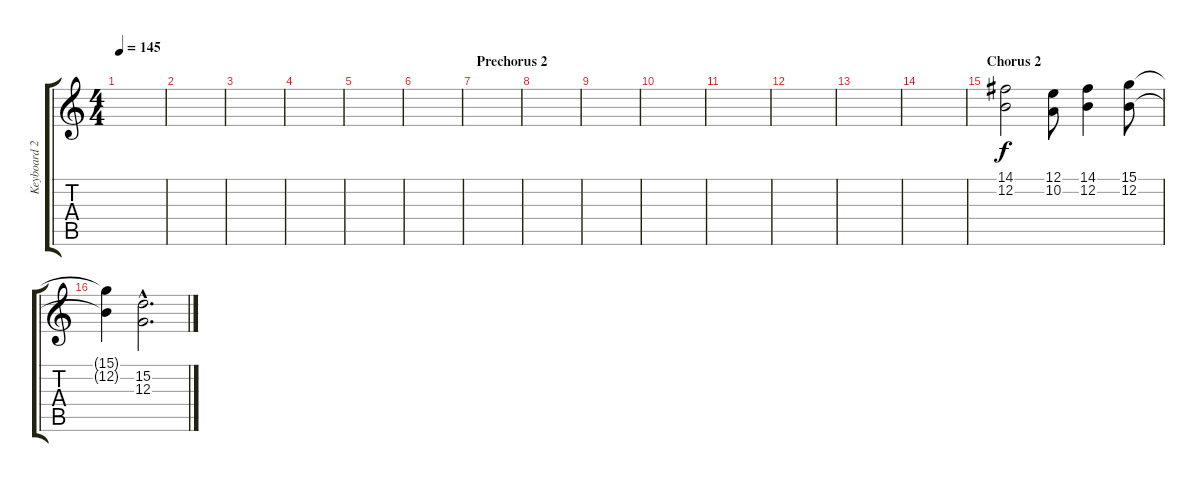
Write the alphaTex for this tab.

\track ("Keyboard 2" "Keyboard 2") {instrument lead2sawtooth}
\staff {score tabs}
\tuning (E4 B3 G3 D3 A2 E2) {hide}
\ts (4 4)
\tempo 145
\clef g2
\ks c
|
|
|
|
|
|
\section ("" "Prechorus 2")
|
|
|
|
|
|
|
|
\section ("" "Chorus 2")
(14.1 12.2).2 (12.1 10.2).8 (14.1 12.2).4 (15.1 12.2).8 |
(15.1{t} 12.2{t}).4 (15.2{hac} 12.3{hac}).2{d}
